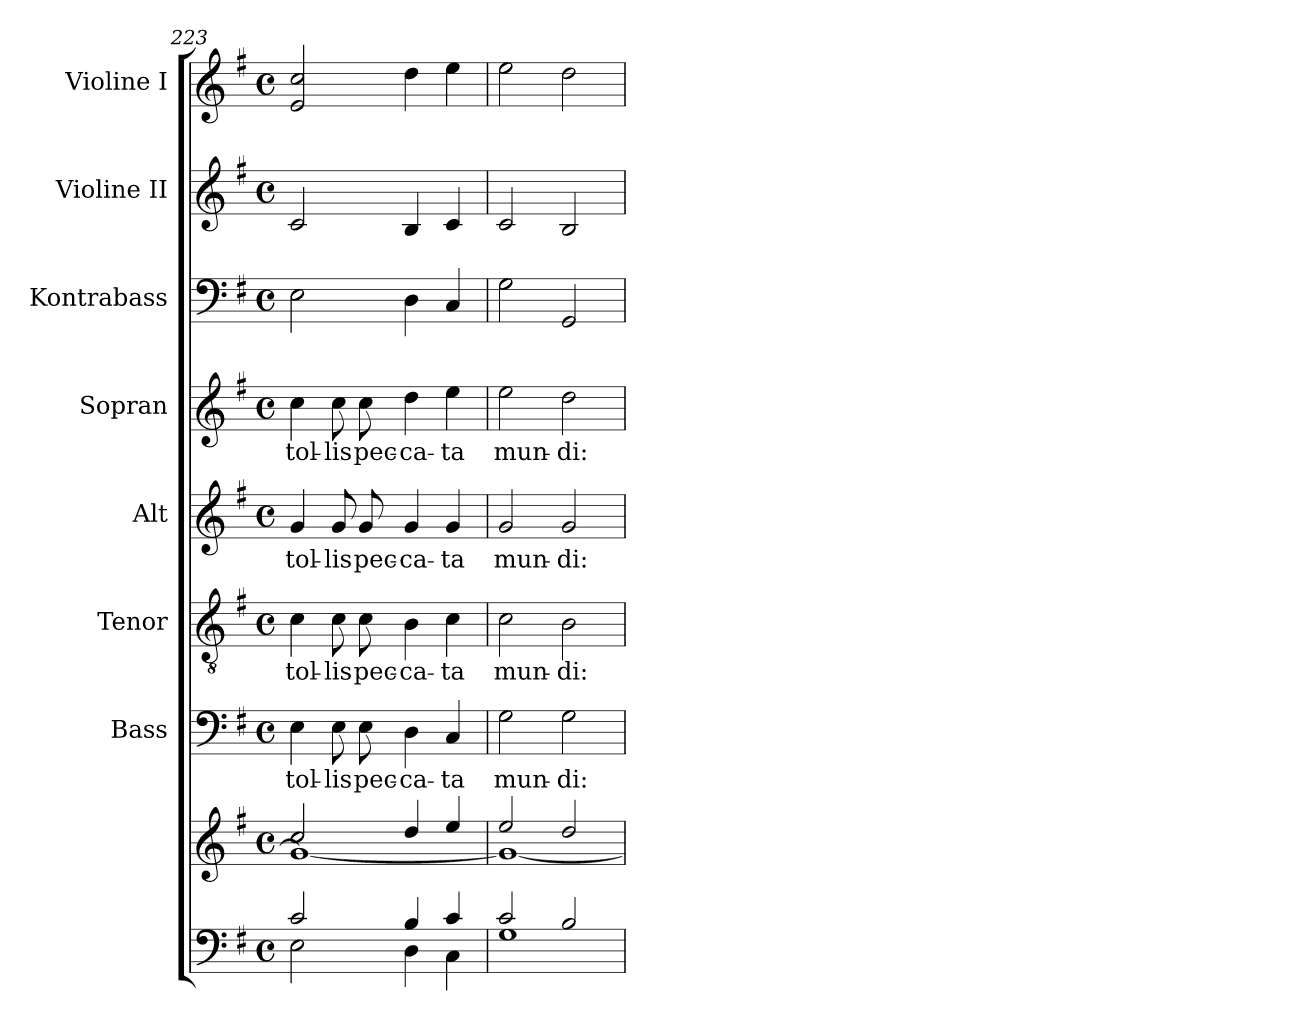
**kern	**kern	**kern	**text	**kern	**text	**kern	**text	**kern	**text	**kern	**kern	**kern
*part8	*part8	*part7	*part7	*part6	*part6	*part5	*part5	*part4	*part4	*part3	*part2	*part1
*staff9	*staff8	*staff7	*staff7	*staff6	*staff6	*staff5	*staff5	*staff4	*staff4	*staff3	*staff2	*staff1
*	*	*I"Bass	*	*I"Tenor	*	*I"Alt	*	*I"Sopran	*	*I"Kontrabass	*I"Violine II	*I"Violine I
*	*	*I'B.	*	*I'T.	*	*I'A.	*	*I'S.	*	*I'Kb.	*I'Vl. II	*I'Vl. I
*clefF4	*clefG2	*clefF4	*	*clefGv2	*	*clefG2	*	*clefG2	*	*clefF4	*clefG2	*clefG2
*	*	*	*	*	*	*	*	*	*	*ITrd7c12	*	*
*k[f#]	*k[f#]	*k[f#]	*	*k[f#]	*	*k[f#]	*	*k[f#]	*	*k[f#]	*k[f#]	*k[f#]
*G:	*G:	*G:	*	*G:	*	*G:	*	*G:	*	*G:	*G:	*G:
*M4/4	*M4/4	*M4/4	*	*M4/4	*	*M4/4	*	*M4/4	*	*M4/4	*M4/4	*M4/4
*met(c)	*met(c)	*met(c)	*	*met(c)	*	*met(c)	*	*met(c)	*	*met(c)	*met(c)	*met(c)
=223	=223	=223	=223	=223	=223	=223	=223	=223	=223	=223	=223	=223
*^	*^	*	*	*	*	*	*	*	*	*	*	*
!	!	!	!	!	!LO:LY:b	!	!LO:LY:b	!	!LO:LY:b	!	!LO:LY:b	!	!	!
2c/	2E\	2cc/	1g_	4E\	tol-	4c\	tol-	4g/	tol-	4cc\	tol-	2EE\	2c/	2e/ 2cc/
!	!	!	!	!	!LO:LY:b	!	!LO:LY:b	!	!LO:LY:b	!	!LO:LY:b	!	!	!
.	.	.	.	8E\	-lis	8c\	-lis	8g/	-lis	8cc\	-lis	.	.	.
!	!	!	!	!	!LO:LY:b	!	!LO:LY:b	!	!LO:LY:b	!	!LO:LY:b	!	!	!
.	.	.	.	8E\	pec-	8c\	pec-	8g/	pec-	8cc\	pec-	.	.	.
!	!	!	!	!	!LO:LY:b	!	!LO:LY:b	!	!LO:LY:b	!	!LO:LY:b	!	!	!
4B/	4D\	4dd/	.	4D\	-ca-	4B\	-ca-	4g/	-ca-	4dd\	-ca-	4DD\	4B/	4dd\
!	!	!	!	!	!LO:LY:b	!	!LO:LY:b	!	!LO:LY:b	!	!LO:LY:b	!	!	!
4c/	4C\	4ee/	.	4C/	-ta	4c\	-ta	4g/	-ta	4ee\	-ta	4CC/	4c/	4ee\
=224	=224	=224	=224	=224	=224	=224	=224	=224	=224	=224	=224	=224	=224	=224
!	!	!	!	!	!LO:LY:b	!	!LO:LY:b	!	!LO:LY:b	!	!LO:LY:b	!	!	!
2c/	1G	2ee/	1g_	2G\	mun-	2c\	mun-	2g/	mun-	2ee\	mun-	2GG\	2c/	2ee\
!	!	!	!	!	!LO:LY:b	!	!LO:LY:b	!	!LO:LY:b	!	!LO:LY:b	!	!	!
2B/	.	2dd/	.	2G\	-di:	2B\	-di:	2g/	-di:	2dd\	-di:	2GGG/	2B/	2dd\
*v	*v	*	*	*	*	*	*	*	*	*	*	*	*	*
*	*v	*v	*	*	*	*	*	*	*	*	*	*	*
=	=	=	=	=	=	=	=	=	=	=	=	=
*-	*-	*-	*-	*-	*-	*-	*-	*-	*-	*-	*-	*-
